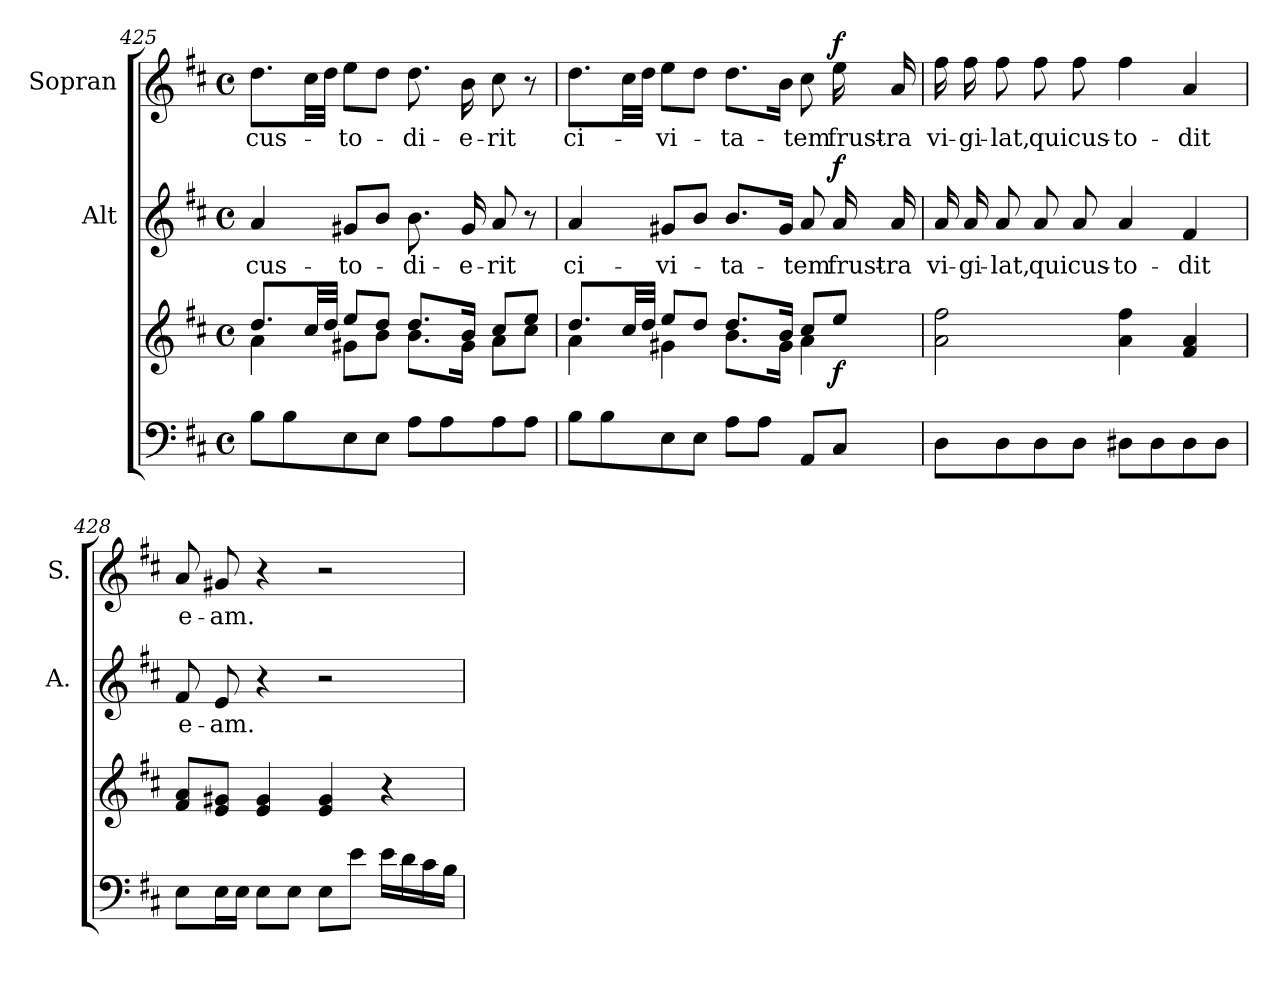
**kern	**kern	**dynam	**kern	**text	**dynam	**kern	**text	**dynam
*part3	*part3	*part3	*part2	*part2	*part2	*part1	*part1	*part1
*staff4	*staff3	*staff3/4	*staff2	*staff2	*staff2	*staff1	*staff1	*staff1
*	*	*	*I"Alt	*	*	*I"Sopran	*	*
*	*	*	*I'A.	*	*	*I'S.	*	*
!!LO:LB:g=z
*clefF4	*clefG2	*	*clefG2	*	*	*clefG2	*	*
*k[f#c#]	*k[f#c#]	*	*k[f#c#]	*	*	*k[f#c#]	*	*
*D:	*D:	*	*D:	*	*	*D:	*	*
*M4/4	*M4/4	*	*M4/4	*	*	*M4/4	*	*
*met(c)	*met(c)	*	*met(c)	*	*	*met(c)	*	*
=425	=425	=425	=425	=425	=425	=425	=425	=425
*	*^	*	*	*	*	*	*	*
!	!	!	!	!	!LO:LY:b	!	!	!LO:LY:b	!
8B\L	8.dd/L	4a\	.	4a/	cus-	.	8.dd\L	cus-	.
8B\	.	.	.	.	.	.	.	.	.
.	32cc#/LL	.	.	.	.	.	32cc#\LL	.	.
.	32dd/JJJ	.	.	.	.	.	32dd\JJJ	.	.
!	!	!	!	!	!LO:LY:b	!	!	!LO:LY:b	!
8E\	8ee/L	8g#X\L	.	8g#X/L	-to-	.	8ee\L	-to-	.
8E\J	8dd/J	8b\J	.	8b/J	.	.	8dd\J	.	.
!	!	!	!	!	!LO:LY:b	!	!	!LO:LY:b	!
8A\L	8.dd/L	8.b\L	.	8.b\	-di-	.	8.dd\	-di-	.
8A\	.	.	.	.	.	.	.	.	.
!	!	!	!	!	!LO:LY:b	!	!	!LO:LY:b	!
.	16b/Jk	16g#\Jk	.	16g#/	-e-	.	16b\	-e-	.
!	!	!	!	!	!LO:LY:b	!	!	!LO:LY:b	!
8A\	8cc#/L	8a\L	.	8a/	-rit	.	8cc#\	-rit	.
8A\J	8ee/J	8cc#\J	.	8r	.	.	8r	.	.
=426	=426	=426	=426	=426	=426	=426	=426	=426	=426
!	!	!	!	!	!LO:LY:b	!	!	!LO:LY:b	!
8B\L	8.dd/L	4a\	.	4a/	ci-	.	8.dd\L	ci-	.
8B\	.	.	.	.	.	.	.	.	.
.	32cc#/LL	.	.	.	.	.	32cc#\LL	.	.
.	32dd/JJJ	.	.	.	.	.	32dd\JJJ	.	.
!	!	!	!	!	!LO:LY:b	!	!	!LO:LY:b	!
8E\	8ee/L	4g#X\	.	8g#X/L	-vi-	.	8ee\L	-vi-	.
8E\J	8dd/J	.	.	8b/J	.	.	8dd\J	.	.
!	!	!	!	!	!LO:LY:b	!	!	!LO:LY:b	!
8A\L	8.dd/L	8.b\L	.	8.b/L	-ta-	.	8.dd\L	-ta-	.
8A\J	.	.	.	.	.	.	.	.	.
.	16b/Jk	16g#\Jk	.	16g#/Jk	.	.	16b\Jk	.	.
!	!	!	!	!	!LO:LY:b	!	!	!LO:LY:b	!
8AA/L	8cc#/L	4a\	.	8a/	-tem	.	8cc#\	-tem	.
!	!	!	!LO:DY:b	!	!LO:LY:b	!LO:DY:a	!	!LO:LY:b	!LO:DY:a
8C#/J	8ee/J	.	f	16a/	frust-	f	16ee\	frust-	f
!	!	!	!	!	!LO:LY:b	!	!	!LO:LY:b	!
.	.	.	.	16a/	-ra	.	16a/	-ra	.
*	*v	*v	*	*	*	*	*	*	*
=427	=427	=427	=427	=427	=427	=427	=427	=427
!	!	!	!	!LO:LY:b	!	!	!LO:LY:b	!
8D\L	2a\ 2ff#\	.	16a/	vi-	.	16ff#\	vi-	.
!	!	!	!	!LO:LY:b	!	!	!LO:LY:b	!
.	.	.	16a/	-gi-	.	16ff#\	-gi-	.
!	!	!	!	!LO:LY:b	!	!	!LO:LY:b	!
8D\	.	.	8a/	-lat,	.	8ff#\	-lat,	.
!	!	!	!	!LO:LY:b	!	!	!LO:LY:b	!
8D\	.	.	8a/	qui	.	8ff#\	qui	.
!	!	!	!	!LO:LY:b	!	!	!LO:LY:b	!
8D\J	.	.	8a/	cus-	.	8ff#\	cus-	.
!	!	!	!	!LO:LY:b	!	!	!LO:LY:b	!
8D#X\L	4a\ 4ff#\	.	4a/	-to-	.	4ff#\	-to-	.
8D#\	.	.	.	.	.	.	.	.
!	!	!	!	!LO:LY:b	!	!	!LO:LY:b	!
8D#\	4f#/ 4a/	.	4f#/	-dit	.	4a/	-dit	.
8D#\J	.	.	.	.	.	.	.	.
!!LO:PB:g=z
=428	=428	=428	=428	=428	=428	=428	=428	=428
!	!	!	!	!LO:LY:b	!	!	!LO:LY:b	!
8E\L	8f#/ 8a/L	.	8f#/	e-	.	8a/	e-	.
!	!	!	!	!LO:LY:b	!	!	!LO:LY:b	!
16E\L	8e/ 8g#X/J	.	8e/	-am.	.	8g#X/	-am.	.
16E\JJ	.	.	.	.	.	.	.	.
8E\L	4e/ 4g#/	.	4r	.	.	4r	.	.
8E\J	.	.	.	.	.	.	.	.
8E\L	4e/ 4g#/	.	2r	.	.	2r	.	.
8e\J	.	.	.	.	.	.	.	.
16e\LL	4r	.	.	.	.	.	.	.
16d\	.	.	.	.	.	.	.	.
16c#\	.	.	.	.	.	.	.	.
16B\JJ	.	.	.	.	.	.	.	.
=	=	=	=	=	=	=	=	=
*-	*-	*-	*-	*-	*-	*-	*-	*-
